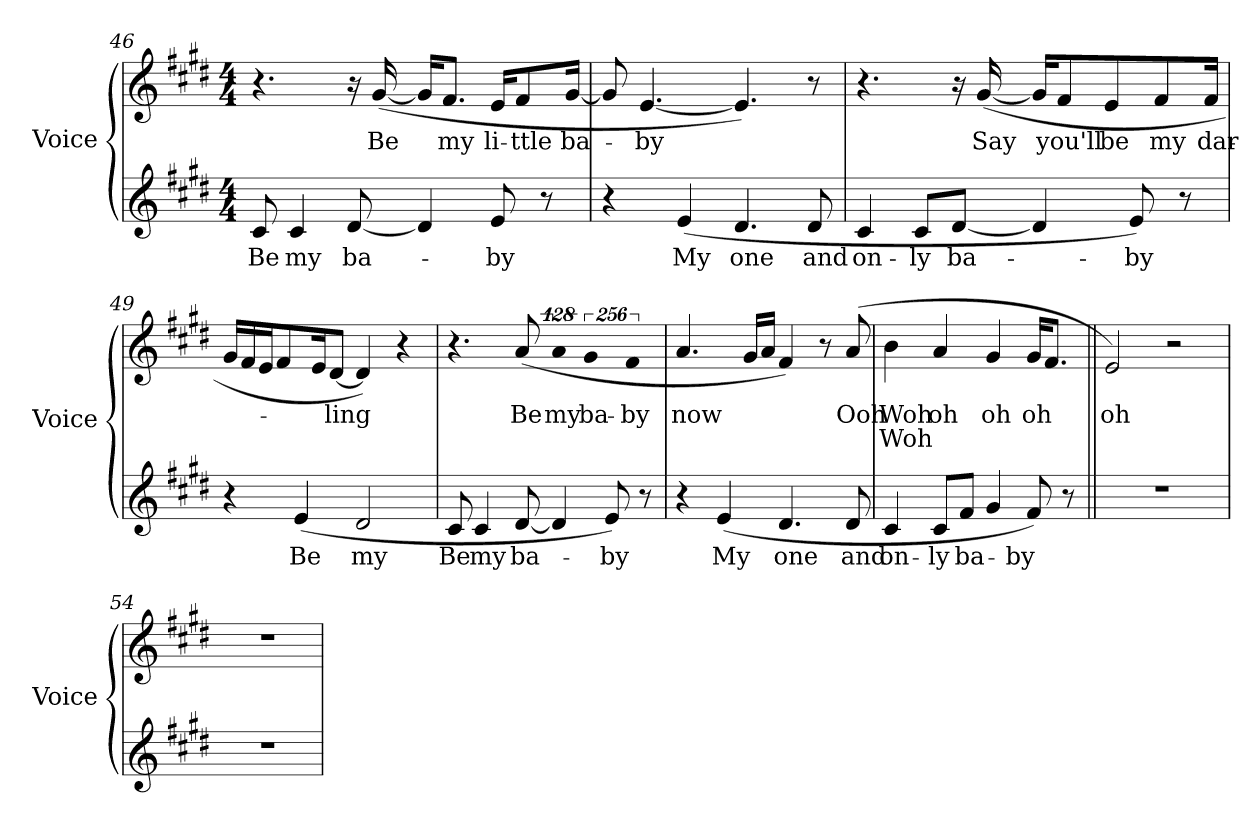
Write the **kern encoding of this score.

**kern	**text	**kern	**text	**text
*part2	*part2	*part1	*part1	*part1
*staff2	*staff2	*staff1	*staff1	*staff1
*I"Voice	*	*I"Voice	*	*
*I'Voice	*	*I'Voice	*	*
!!LO:LB:g=z
*clefG2	*	*clefG2	*	*
*k[f#c#g#d#]	*	*k[f#c#g#d#]	*	*
*E:	*	*E:	*	*
*M4/4	*	*M4/4	*	*
=46	=46	=46	=46	=46
!	!LO:LY:b:color=#000000	!	!	!
8c#i/	Be	4.r	.	.
!	!LO:LY:b:color=#000000	!	!	!
4c#i/	my	.	.	.
!	!LO:LY:b:color=#000000	!	!	!
[8d#i/	ba-	16r	.	.
!	!	!	!LO:LY:b:color=#000000	!
.	.	([16g#i/	Be	.
4d#i/]	.	16g#i/KL]	.	.
!	!	!	!LO:LY:b:color=#000000	!
.	.	8.f#i/J	my	.
!	!LO:LY:b:color=#000000	!	!	!
!	!	!	!LO:LY:b:color=#000000	!
8ei/	-by	16ei/KL	li-	.
!	!	!	!LO:LY:b:color=#000000	!
.	.	8f#i/	-ttle	.
8r	.	.	.	.
!	!	!	!LO:LY:b:color=#000000	!
.	.	[16g#i/Jk	ba-	.
=47	=47	=47	=47	=47
4r	.	8g#i/]	.	.
!	!	!	!LO:LY:b:color=#000000	!
.	.	[4.ei/	-by	.
!	!LO:LY:b:color=#000000	!	!	!
(4ei/	My	.	.	.
!	!LO:LY:b:color=#000000	!	!	!
4.d#i/	one	4.ei/])	.	.
!	!LO:LY:b:color=#000000	!	!	!
8d#i/	and	8r	.	.
=48	=48	=48	=48	=48
!	!LO:LY:b:color=#000000	!	!	!
4c#i/	on-	4.r	.	.
!	!LO:LY:b:color=#000000	!	!	!
8c#i/L	-ly	.	.	.
!	!LO:LY:b:color=#000000	!	!	!
[8d#i/J	ba-	16r	.	.
!	!	!	!LO:LY:b:color=#000000	!
.	.	([16g#i/	Say	.
4d#i/]	.	16g#i/KL]	.	.
!	!	!	!LO:LY:b:color=#000000	!
.	.	8f#i/	you'll	.
!	!	!	!LO:LY:b:color=#000000	!
.	.	8ei/	be	.
!	!LO:LY:b:color=#000000	!	!	!
8ei/)	-by	.	.	.
!	!	!	!LO:LY:b:color=#000000	!
.	.	8f#i/	my	.
8r	.	.	.	.
!	!	!	!LO:LY:b:color=#000000	!
.	.	16f#i/Jk	dar-	.
!!LO:LB:g=z
=49	=49	=49	=49	=49
4r	.	16g#i/LL	.	.
.	.	16f#i/	.	.
.	.	16ei/J	.	.
.	.	8f#i/	.	.
!	!LO:LY:b:color=#000000	!	!	!
(4ei/	Be	.	.	.
.	.	16ei/k	.	.
!	!	!	!LO:LY:b:color=#000000	!
.	.	[8d#i/J	-ling	.
!	!LO:LY:b:color=#000000	!	!	!
2d#i/	my	4d#i/])	.	.
.	.	4r	.	.
=50	=50	=50	=50	=50
!	!LO:LY:b:color=#000000	!	!	!
8c#i/	Be	4.r	.	.
!	!LO:LY:b:color=#000000	!	!	!
4c#i/	my	.	.	.
!	!LO:LY:b:color=#000000	!	!	!
!	!	!	!LO:LY:b:color=#000000	!
[8d#i/	ba-	(8ai/	Be	.
!	!	!LO:N:vis=4	!	!
!	!	!	!LO:LY:b:color=#000000	!
4d#i/]	.	512%85ai/	my	.
!	!	!LO:N:vis=4	!	!
!	!	!	!LO:LY:b:color=#000000	!
.	.	1024%171g#i/	ba-	.
!	!LO:LY:b:color=#000000	!	!	!
8ei/)	-by	.	.	.
!	!	!LO:N:vis=4	!	!
!	!	!	!LO:LY:b:color=#000000	!
.	.	1024%171f#i/	-by	.
8r	.	.	.	.
=51	=51	=51	=51	=51
!	!	!	!LO:LY:b:color=#000000	!
4r	.	4.ai/	now	.
!	!LO:LY:b:color=#000000	!	!	!
(4ei/	My	.	.	.
.	.	16g#i/LL	.	.
.	.	16ai/JJ	.	.
!	!LO:LY:b:color=#000000	!	!	!
4.d#i/	one	4f#i/)	.	.
.	.	8r	.	.
!	!LO:LY:b:color=#000000	!	!	!
!	!	!	!LO:LY:b:color=#000000	!
8d#i/	and	(8ai/	Ooh	.
=52	=52	=52	=52	=52
!	!LO:LY:b:color=#000000	!	!	!
!	!	!	!LO:LY:b:color=#000000	!LO:LY:b:color=#000000
4c#i/	on-	4bi\	Woh	Woh
!	!LO:LY:b:color=#000000	!	!	!
!	!	!	!LO:LY:b:color=#000000	!
8c#i/L	-ly	4ai/	oh	.
!	!LO:LY:b:color=#000000	!	!	!
8f#i/J	ba-	.	.	.
!	!	!	!LO:LY:b:color=#000000	!
4g#i/	.	4g#i/	oh	.
!	!LO:LY:b:color=#000000	!	!	!
!	!	!	!LO:LY:b:color=#000000	!
8f#i/)	-by	16g#i/KL	oh	.
.	.	8.f#i/J	.	.
8r	.	.	.	.
!!LO:LB:g=z
=53||	=53||	=53||	=53||	=53||
!	!	!	!LO:LY:b:color=#000000	!
1r	.	2ei/)	oh	.
.	.	2r	.	.
=54	=54	=54	=54	=54
1r	.	1r	.	.
=	=	=	=	=
*-	*-	*-	*-	*-
